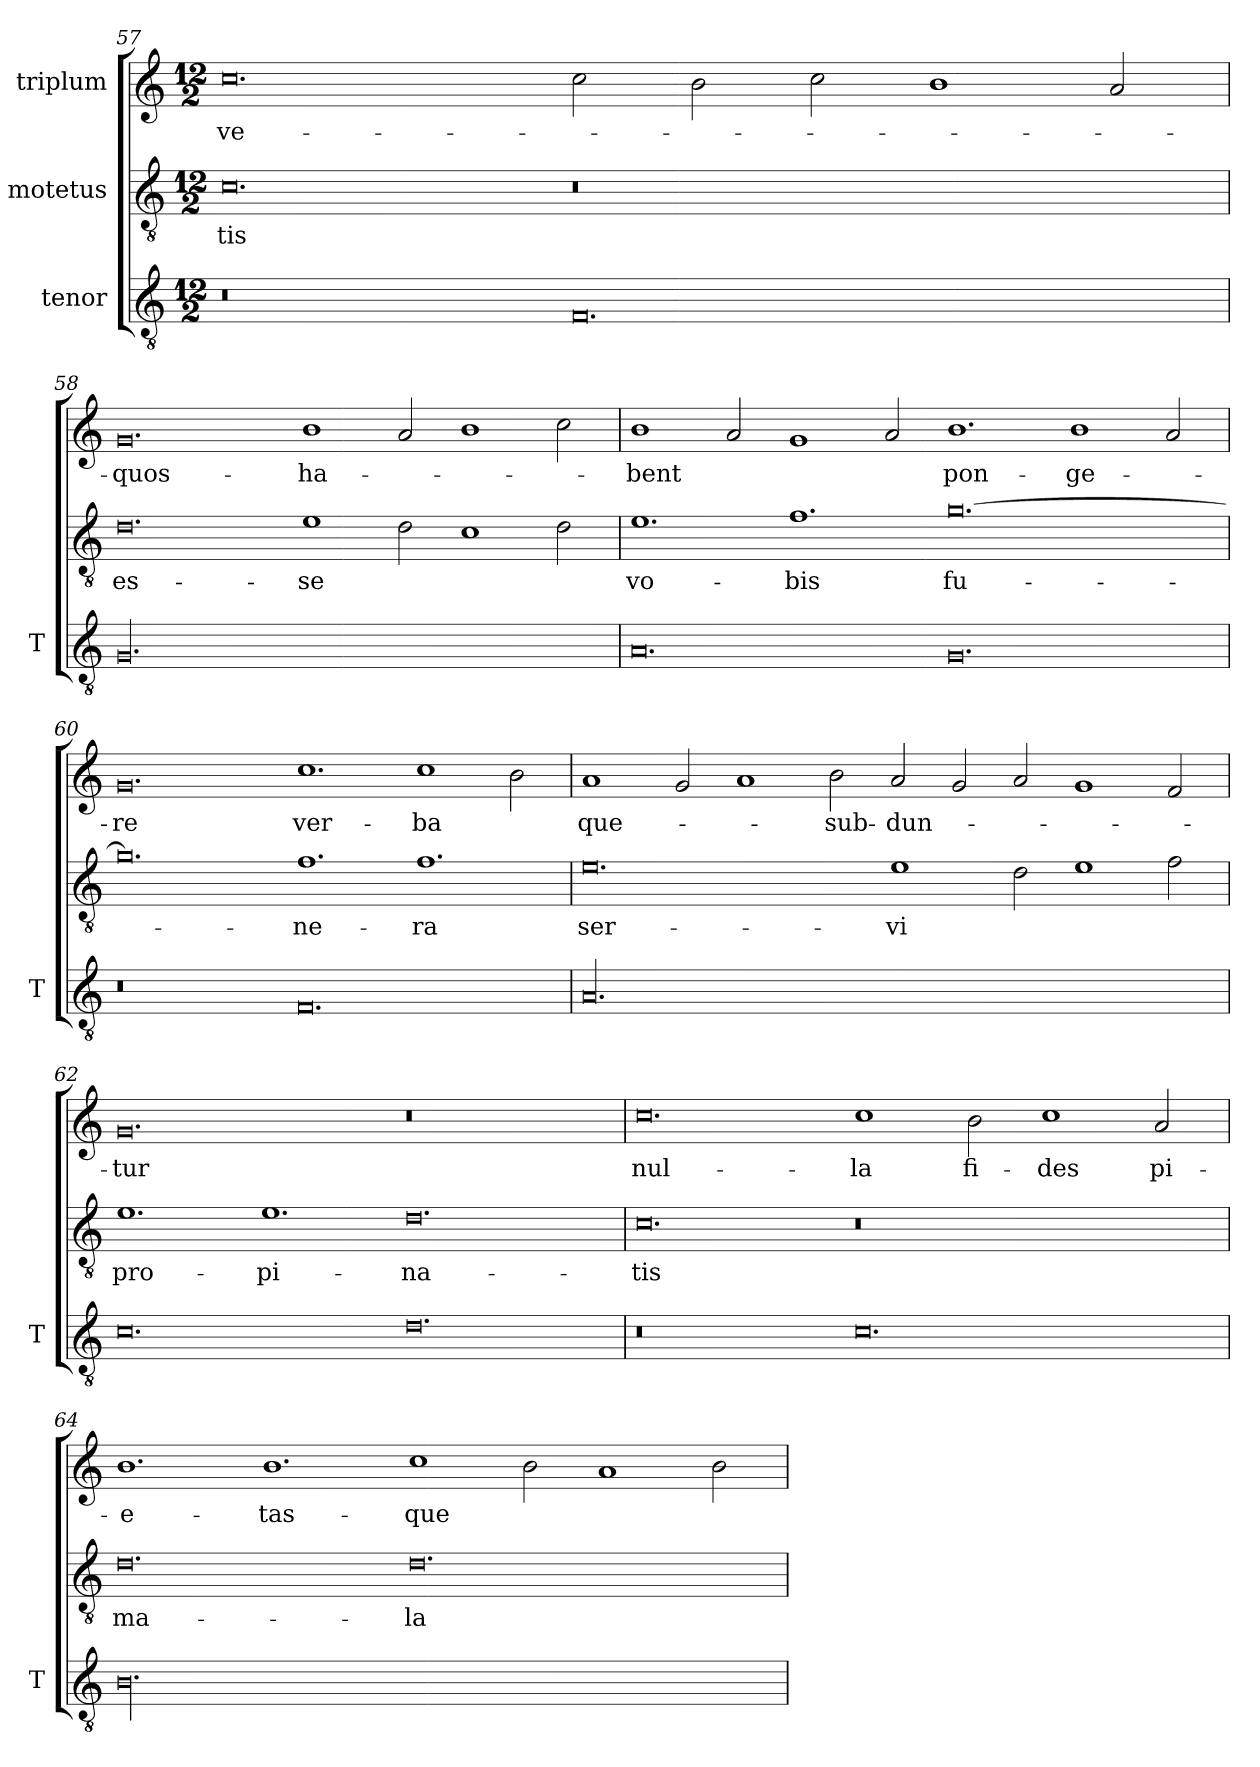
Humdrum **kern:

**kern	**kern	**text	**kern	**text
*part3	*part2	*part2	*part1	*part1
*staff3	*staff2	*staff2	*staff1	*staff1
*I"tenor	*I"motetus	*	*I"triplum	*
*I'T	*	*	*	*
*clefGv2	*clefGv2	*	*clefG2	*
*k[]	*k[]	*	*k[]	*
*C:	*C:	*	*C:	*
*M12/2	*M12/2	*	*M12/2	*
=57	=57	=57	=57	=57
0.r	0.c\	-tis	0.cc\	ve-
0.F/	0.r	.	2cc\	.
.	.	.	2b\	.
.	.	.	2cc\	.
.	.	.	1b\	.
.	.	.	2a/	.
=58	=58	=58	=58	=58
00.G/	0.d\	es-	0.g/	quos-
.	1e\	-se	1b\	ha-
.	2d\	.	2a/	.
.	1c\	.	1b\	.
.	2d\	.	2cc\	.
=59	=59	=59	=59	=59
0.A/	1.e\	vo-	1b\	-bent
.	.	.	2a/	.
.	1.f\	-bis	1g/	.
.	.	.	2a/	.
0.G/	[0.g\	fu-	1.b\	pon-
.	.	.	1b\	-ge-
.	.	.	2a/	.
=60	=60	=60	=60	=60
0.r	0.g\]	.	0.g/	-re
0.F/	1.f\	-ne-	1.cc\	ver-
.	1.f\	-ra	1cc\	-ba
.	.	.	2b\	.
=61	=61	=61	=61	=61
00.A/	0.e\	ser-	1a/	que-
.	.	.	2g/	.
.	.	.	1a/	.
.	.	.	2b\	sub-
.	1e\	-vi	2a/	-dun-
.	.	.	2g/	.
.	2d\	.	2a/	.
.	1e\	.	1g/	.
.	2f\	.	2f/	.
=62	=62	=62	=62	=62
0.c\	1.e\	pro-	0.g/	-tur
.	1.e\	-pi-	.	.
0.d\	0.d\	-na-	0.r	.
=63	=63	=63	=63	=63
0.r	0.c\	-tis	0.cc\	nul-
0.c\	0.r	.	1cc\	-la
.	.	.	2b\	fi-
.	.	.	1cc\	-des
.	.	.	2a/	pi-
=64	=64	=64	=64	=64
00.B\	0.d\	ma-	1.b\	-e-
.	.	.	1.b\	-tas-
.	0.d\	-la	1cc\	-que
.	.	.	2b\	.
.	.	.	1a/	.
.	.	.	2b\	.
=	=	=	=	=
*-	*-	*-	*-	*-
